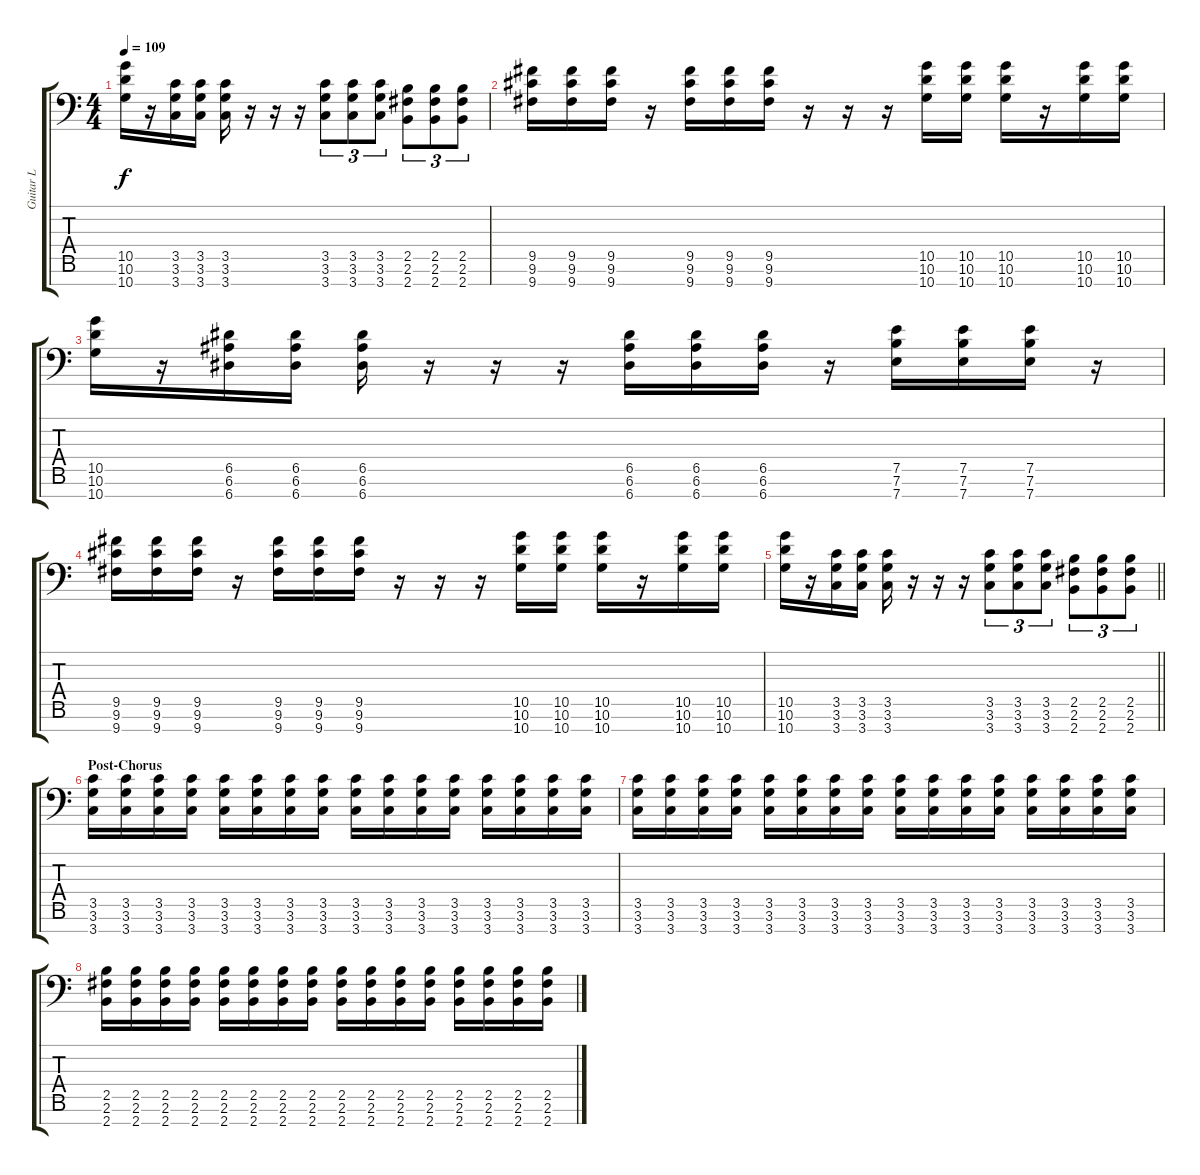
\track ("Guitar L" "Guitar L") {instrument distortionguitar}
\staff {score tabs}
\tuning (E4 B3 G3 D3 A2 E2 A1) {hide}
\ts (4 4)
\tempo 109
\clef f4
\ks c
(10.5 10.6 10.7).16{dy f} r.16 (3.5 3.6 3.7).16 (3.5 3.6 3.7).16 (3.5 3.6 3.7).16 r.16 r.16 r.16 (3.5 3.6 3.7).8{tu (3 2)} (3.5 3.6 3.7).8{tu (3 2)} (3.5 3.6 3.7).8{tu (3 2)} (2.5 2.6 2.7).8{tu (3 2)} (2.5 2.6 2.7).8{tu (3 2)} (2.5 2.6 2.7).8{tu (3 2)} |
(9.5 9.6 9.7).16 (9.5 9.6 9.7).16 (9.5 9.6 9.7).16 r.16 (9.5 9.6 9.7).16 (9.5 9.6 9.7).16 (9.5 9.6 9.7).16 r.16 r.16 r.16 (10.5 10.6 10.7).16 (10.5 10.6 10.7).16 (10.5 10.6 10.7).16 r.16 (10.5 10.6 10.7).16 (10.5 10.6 10.7).16 |
(10.5 10.6 10.7).16 r.16 (6.5 6.6 6.7).16 (6.5 6.6 6.7).16 (6.5 6.6 6.7).16 r.16 r.16 r.16 (6.5 6.6 6.7).16 (6.5 6.6 6.7).16 (6.5 6.6 6.7).16 r.16 (7.5 7.6 7.7).16 (7.5 7.6 7.7).16 (7.5 7.6 7.7).16 r.16 |
(9.5 9.6 9.7).16 (9.5 9.6 9.7).16 (9.5 9.6 9.7).16 r.16 (9.5 9.6 9.7).16 (9.5 9.6 9.7).16 (9.5 9.6 9.7).16 r.16 r.16 r.16 (10.5 10.6 10.7).16 (10.5 10.6 10.7).16 (10.5 10.6 10.7).16 r.16 (10.5 10.6 10.7).16 (10.5 10.6 10.7).16 |
\barLineRight lightlight
(10.5 10.6 10.7).16 r.16 (3.5 3.6 3.7).16 (3.5 3.6 3.7).16 (3.5 3.6 3.7).16 r.16 r.16 r.16 (3.5 3.6 3.7).8{tu (3 2)} (3.5 3.6 3.7).8{tu (3 2)} (3.5 3.6 3.7).8{tu (3 2)} (2.5 2.6 2.7).8{tu (3 2)} (2.5 2.6 2.7).8{tu (3 2)} (2.5 2.6 2.7).8{tu (3 2)} |
\section ("" "Post-Chorus")
(3.5 3.6 3.7).16 (3.5 3.6 3.7).16 (3.5 3.6 3.7).16 (3.5 3.6 3.7).16 (3.5 3.6 3.7).16 (3.5 3.6 3.7).16 (3.5 3.6 3.7).16 (3.5 3.6 3.7).16 (3.5 3.6 3.7).16 (3.5 3.6 3.7).16 (3.5 3.6 3.7).16 (3.5 3.6 3.7).16 (3.5 3.6 3.7).16 (3.5 3.6 3.7).16 (3.5 3.6 3.7).16 (3.5 3.6 3.7).16 |
(3.5 3.6 3.7).16 (3.5 3.6 3.7).16 (3.5 3.6 3.7).16 (3.5 3.6 3.7).16 (3.5 3.6 3.7).16 (3.5 3.6 3.7).16 (3.5 3.6 3.7).16 (3.5 3.6 3.7).16 (3.5 3.6 3.7).16 (3.5 3.6 3.7).16 (3.5 3.6 3.7).16 (3.5 3.6 3.7).16 (3.5 3.6 3.7).16 (3.5 3.6 3.7).16 (3.5 3.6 3.7).16 (3.5 3.6 3.7).16 |
(2.5 2.6 2.7).16 (2.5 2.6 2.7).16 (2.5 2.6 2.7).16 (2.5 2.6 2.7).16 (2.5 2.6 2.7).16 (2.5 2.6 2.7).16 (2.5 2.6 2.7).16 (2.5 2.6 2.7).16 (2.5 2.6 2.7).16 (2.5 2.6 2.7).16 (2.5 2.6 2.7).16 (2.5 2.6 2.7).16 (2.5 2.6 2.7).16 (2.5 2.6 2.7).16 (2.5 2.6 2.7).16 (2.5 2.6 2.7).16
